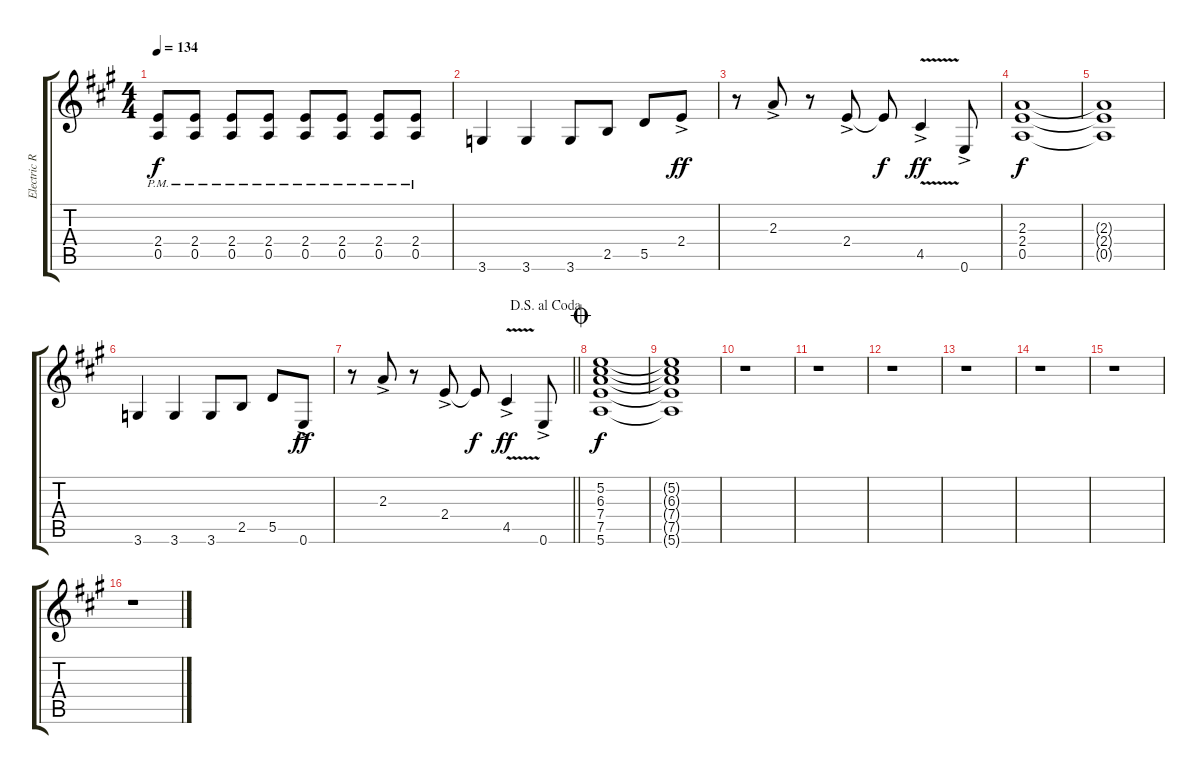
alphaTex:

\track ("Electric Rythm Gtr. " "Electric R") {instrument overdrivenguitar}
\staff {score tabs}
\tuning (E4 B3 G3 D3 A2 E2) {hide}
\ts (4 4)
\tempo 134
\clef g2
\ks a
(2.4{pm} 0.5{pm}).8{dy f} (2.4{pm} 0.5{pm}).8 (2.4{pm} 0.5{pm}).8 (2.4{pm} 0.5{pm}).8 (2.4{pm} 0.5{pm}).8 (2.4{pm} 0.5{pm}).8 (2.4{pm} 0.5{pm}).8 (2.4{pm} 0.5{pm}).8 |
3.6.4 3.6.4 3.6.8 2.5.8 5.5.8 2.4{ac}.8{dy ff} |
r.8 2.3{ac}.8 r.8 2.4{ac}.8 2.4{t}.8{dy f} 4.5{v ac}.4{dy ff} 0.6{ac}.8 |
(2.3 2.4 0.5).1{dy f} |
(2.3{t} 2.4{t} 0.5{t}).1 |
3.6.4 3.6.4 3.6.8 2.5.8 5.5.8 0.6{ac}.8{dy ff} |
\jump dalsegnoalcoda
\barLineRight lightlight
r.8 2.3{ac}.8 r.8 2.4{ac}.8 2.4{t}.8{dy f} 4.5{v ac}.4{dy ff} 0.6{ac}.8 |
\jump coda
(5.2 6.3 7.4 7.5 5.6).1{dy f} |
(5.2{t} 6.3{t} 7.4{t} 7.5{t} 5.6{t}).1 |
r.1 |
r.1 |
r.1 |
r.1 |
r.1 |
r.1 |
r.1
